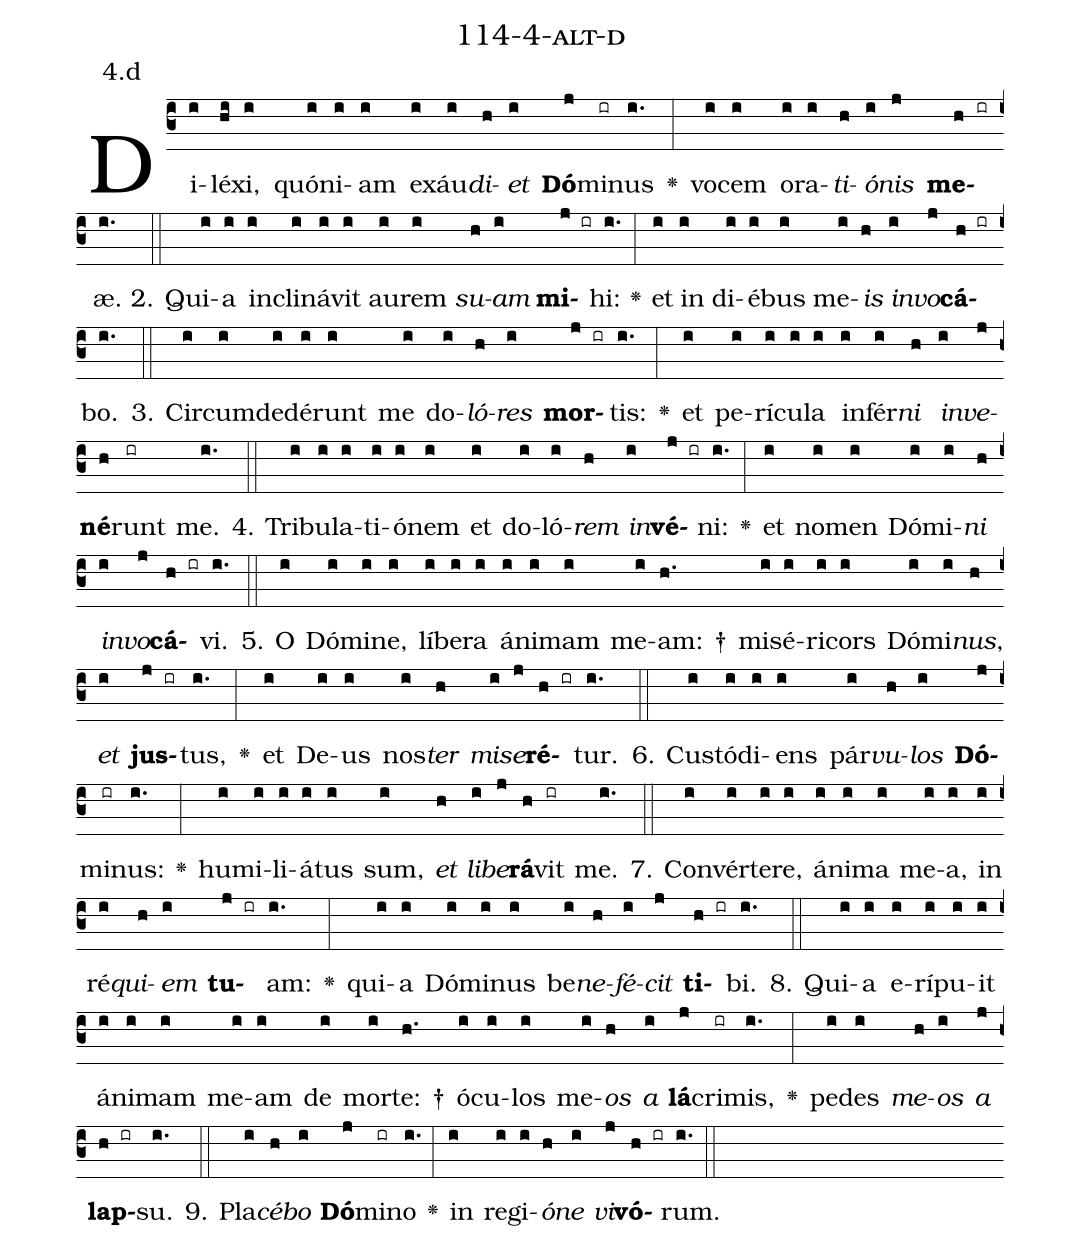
name: 114-4-alt-d;
annotation: 4.d;
%%
(c3)Di(i)lé(hi)xi,(i) quón(i)i(i)am(i) ex(i)áu(i)<i>di</i>(h)<i>et</i>(i) <b>Dó</b>(j)mi(ir)nus(i.) <v>\greheightstar</v>(:) vo(i)cem(i) o(i)ra(i)<i>ti</i>(h)<i>ó</i>(i)<i>nis</i>(j) <b>me</b>(h ir)æ.(i.) (::)
2. Qui(i)a(i) in(i)cli(i)ná(i)vit(i) au(i)rem(i) <i>su</i>(h)<i>am</i>(i) <b>mi</b>(j ir)hi:(i.) <v>\greheightstar</v>(:) et(i) in(i) di(i)é(i)bus(i) me(i)<i>is</i>(h) <i>in</i>(i)<i>vo</i>(j)<b>cá</b>(h ir)bo.(i.) (::)
3. Cir(i)cum(i)de(i)dé(i)runt(i) me(i) do(i)<i>ló</i>(h)<i>res</i>(i) <b>mor</b>(j ir)tis:(i.) <v>\greheightstar</v>(:) et(i) pe(i)rí(i)cu(i)la(i) in(i)fér(i)<i>ni</i>(h) <i>in</i>(i)<i>ve</i>(j)<b>né</b>(h)runt(ir) me.(i.) (::)
4. Tri(i)bu(i)la(i)ti(i)ó(i)nem(i) et(i) do(i)ló(i)<i>rem</i>(h) <i>in</i>(i)<b>vé</b>(j ir)ni:(i.) <v>\greheightstar</v>(:) et(i) no(i)men(i) Dó(i)mi(i)<i>ni</i>(h) <i>in</i>(i)<i>vo</i>(j)<b>cá</b>(h ir)vi.(i.) (::)
5. O(i) Dó(i)mi(i)ne,(i) lí(i)be(i)ra(i) á(i)ni(i)mam(i) me(i)am: †(h.) mi(i)sé(i)ri(i)cors(i) Dó(i)mi(i)<i>nus</i>,(h) <i>et</i>(i) <b>jus</b>(j ir)tus,(i.) <v>\greheightstar</v>(:) et(i) De(i)us(i) nos(i)<i>ter</i>(h) <i>mi</i>(i)<i>se</i>(j)<b>ré</b>(h ir)tur.(i.) (::)
6. Cus(i)tó(i)di(i)ens(i) pár(i)<i>vu</i>(h)<i>los</i>(i) <b>Dó</b>(j)mi(ir)nus:(i.) <v>\greheightstar</v>(:) hu(i)mi(i)li(i)á(i)tus(i) sum,(i) <i>et</i>(h) <i>li</i>(i)<i>be</i>(j)<b>rá</b>(h)vit(ir) me.(i.) (::)
7. Con(i)vér(i)te(i)re,(i) á(i)ni(i)ma(i) me(i)a,(i) in(i) ré(i)<i>qui</i>(h)<i>em</i>(i) <b>tu</b>(j ir)am:(i.) <v>\greheightstar</v>(:) qui(i)a(i) Dó(i)mi(i)nus(i) be(i)<i>ne</i>(h)<i>fé</i>(i)<i>cit</i>(j) <b>ti</b>(h ir)bi.(i.) (::)
8. Qui(i)a(i) e(i)rí(i)pu(i)it(i) á(i)ni(i)mam(i) me(i)am(i) de(i) mor(i)te: †(h.) ó(i)cu(i)los(i) me(i)<i>os</i>(h) <i>a</i>(i) <b>lá</b>(j)cri(ir)mis,(i.) <v>\greheightstar</v>(:) pe(i)des(i) <i>me</i>(h)<i>os</i>(i) <i>a</i>(j) <b>lap</b>(h ir)su.(i.) (::)
9. Pla(i)<i>cé</i>(h)<i>bo</i>(i) <b>Dó</b>(j)mi(ir)no(i.) <v>\greheightstar</v>(:) in(i) re(i)gi(i)<i>ó</i>(h)<i>ne</i>(i) <i>vi</i>(j)<b>vó</b>(h ir)rum.(i.) (::)
